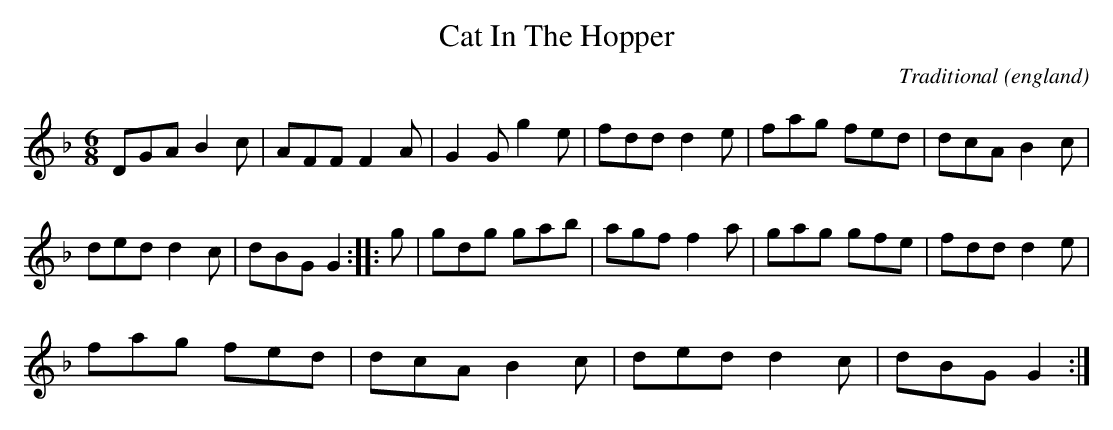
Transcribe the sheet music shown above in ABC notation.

X:1
T:Cat In The Hopper
O:england
M:6/8
L:1/8
C:Traditional
K:GDor
DGA B2 c | AFF F2 A | G2 G g2 e | fdd d2 e | fag fed | dcA B2 c |
ded d2 c | dBG G2 :||: g | gdg gab | agf f2 a | gag gfe | fdd d2 e |
fag fed | dcA B2 c | ded d2 c | dBG G2 :|
